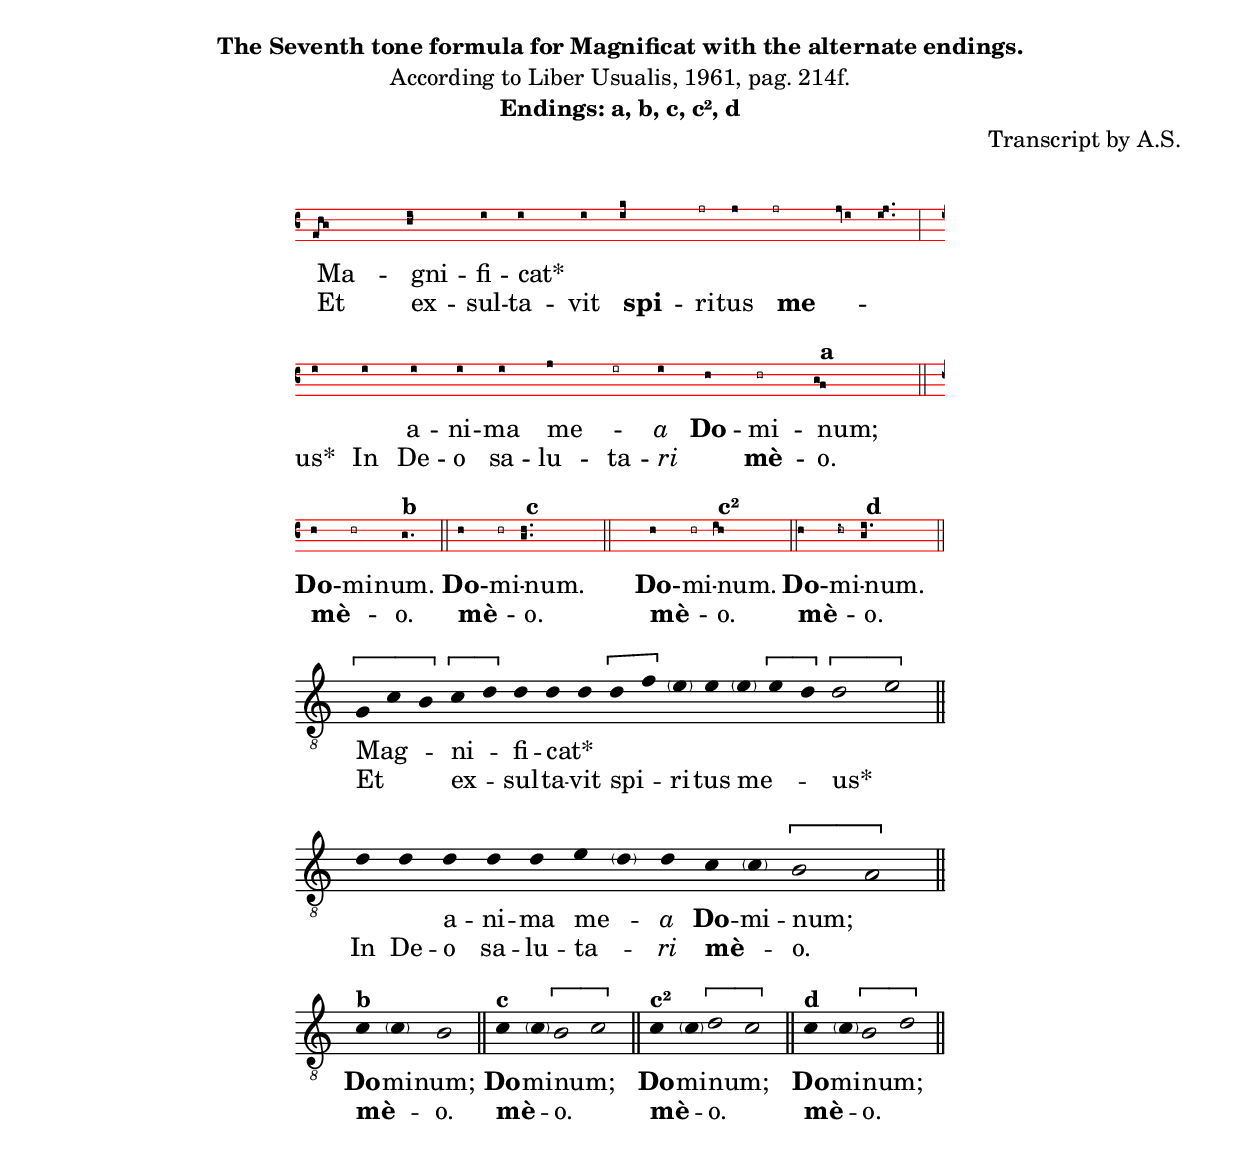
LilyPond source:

\version "2.22.0"
\include "deutsch.ly"


%
% Declare memorable shortcuts for special unicode characters
% that are used in chant notation.
%

% unicode 0132 (latin capital ligature IJ)
IJ = \lyricmode { Ĳ }
IIJ = \lyricmode { IĲ }

% unicode 0133 (latin small ligature ij)
ij = \lyricmode { ĳ }
iij = \lyricmode { iĳ }

%
% Given some music that represents lyrics, add a prefix to the first
% lyric event.
%
#(define (add-prefix-to-lyrics prefix music)
   (let ((found? #f))
     (map-some-music
      (lambda (m)
        (if found? m
            (and (music-is-of-type? m 'lyric-event)
                 (begin
                  (set! (ly:music-property m 'text)
                        (string-append prefix (ly:music-property m 'text)))
                  (set! found? #t)
                  m))))
      music)))

% Add unicode 2123 (versicle) as prefix to lyrics.
versus =
#(define-music-function (music) (ly:music?)
   (add-prefix-to-lyrics "℣" music))

% Add unicode 211F (response) as prefix to lyrics.
responsum =
#(define-music-function (music) (ly:music?)
   (add-prefix-to-lyrics "℟" music))

%
% Declare head prefix shortcuts.
%
virga =
\once \override NoteHead.virga = ##t
stropha =
\once \override NoteHead.stropha = ##t
inclinatum =
\once \override NoteHead.inclinatum = ##t
auctum =
\once \override NoteHead.auctum = ##t
descendens =
\once \override NoteHead.descendens = ##t
ascendens =
\once \override NoteHead.ascendens = ##t
pes =
\once \override NoteHead.pes-or-flexa = ##t
flexa =
\once \override NoteHead.pes-or-flexa = ##t
oriscus =
\once \override NoteHead.oriscus = ##t
quilisma =
\once \override NoteHead.quilisma = ##t
deminutum =
\once \override NoteHead.deminutum = ##t
linea =
\once \override NoteHead.linea = ##t
cavum =
\once \override NoteHead.cavum = ##t

%
% Declare divisiones shortcuts.
%
virgula = {
  \once \override BreathingSign.text = #(make-musicglyph-markup "scripts.rcomma")
  \once \override BreathingSign.font-size = #-2

  % Workaround: add padding.  Correct fix would be spacing engine handle this.
  \once \override BreathingSign.minimum-X-extent = #'(-1.0 . 0.0)
  \once \override BreathingSign.minimum-Y-extent = #'(-2.5 . 2.5)

  \breathe
}
caesura = {
  \once \override BreathingSign.text = #(make-musicglyph-markup "scripts.rvarcomma")
  \once \override BreathingSign.font-size = #-2

  % Workaround: add padding.  Correct fix would be spacing engine handle this.
  \once \override BreathingSign.minimum-X-extent = #'(-1.0 . 0.0)
  \once \override BreathingSign.minimum-Y-extent = #'(-2.5 . 2.5)

  \breathe
}
divisioMinima = {
  \once \override BreathingSign.stencil = #ly:breathing-sign::divisio-minima

  % Workaround: add padding.  Correct fix would be spacing engine handle this.
  \once \override BreathingSign.minimum-X-extent = #'(-1.0 . 0.0)
  \once \override BreathingSign.minimum-Y-extent = #'(-2.5 . 2.5)

  \breathe
}
divisioMaior = {
  \once \override BreathingSign.stencil = #ly:breathing-sign::divisio-maior
  \once \override BreathingSign.Y-offset = #0

  % Workaround: add padding.  Correct fix would be spacing engine handle this.
  \once \override BreathingSign.minimum-X-extent = #'(-1.0 . 0.0)
  \once \override BreathingSign.minimum-Y-extent = #'(-2.5 . 2.5)

  \breathe
}
divisioMaxima = {
  \once \override BreathingSign.stencil = #ly:breathing-sign::divisio-maxima
  \once \override BreathingSign.Y-offset = #0

  % Workaround: add padding.  Correct fix would be spacing engine handle this.
  \once \override BreathingSign.minimum-X-extent = #'(-1.0 . 0.0)
  \once \override BreathingSign.minimum-Y-extent = #'(-2.5 . 2.5)

  \breathe
}
finalis = {
  \once \override BreathingSign.stencil = #ly:breathing-sign::finalis
  \once \override BreathingSign.Y-offset = #0

  % Workaround: add padding.  Correct fix would be spacing engine handle this.
  \once \override BreathingSign.minimum-X-extent = #'(-1.0 . 0.0)
  \once \override BreathingSign.minimum-Y-extent = #'(-2.5 . 2.5)

  \breathe
}

%
% Declare articulation shortcuts.
%
accentus = #(make-articulation "accentus")
ictus = #(make-articulation "ictus")
semicirculus = #(make-articulation "semicirculus")
circulus = #(make-articulation "circulus")

%
% \augmentum increases the dot-count value of all note heads to which
% it is applied by one.
%
augmentum =
#(define-music-function (expr) (ly:music?)
   (shift-duration-log expr 0 1))

%
% Declare shortcut music functions for Liber Hymnarius neumes
% table (experimental).
%

#(define (make-ligature music)
   (make-music 'SequentialMusic
     'elements (append
                (cons
                 (make-music 'EventChord
                   'elements (list
                              (make-span-event 'LigatureEvent START)))
                 (ly:music-property music 'elements))
                (list
                 (make-music 'EventChord
                   'elements (list
                              (make-span-event 'LigatureEvent STOP)))))))

ligature = #(define-music-function
             (location music) (ly:music?)
             (make-ligature music))

%#(define (make-script x)
%   (make-music 'ArticulationEvent
%               'articulation-type x))
%
%#(define (add-script m x)
%   (if
%     (equal? (ly:music-property m 'name) 'EventChord)
%     (set! (ly:music-property m 'elements)
%           (cons (make-script x)
%                 (ly:music-property m 'elements))))
%   m)
%
%#(define (add-staccato m)
%   (add-script m "staccato"))
%
% % \applyMusic #(lambda (x) (music-map add-staccato x)) { c c }
%
% % \climacus { x y z ... }:
% % \[ \virga x \inclinatum y \inclinatum z ... \]
%
%#(defmacro def-climacus-function (start stop)
%  `(define-music-function (location music) (ly:music?)
%     (make-music 'SequentialMusic
%        'elements (list 'LigatureStartEvent
%                       (ly:music-deep-copy ,start)
%                        music
%                        (ly:music-deep-copy ,stop)
%                       'LigatureStopEvent))))
%climacus = #(def-climacus-function startSequentialMusic stopSequentialMusic)

%
% Declare default layout; here for Vaticana style.  In case there will
% be additional styles, we may want to create style-specific .ly files
% for inclusion (e.g. vaticana-init.ly), move the style-dependent stuff
% over there, leave the style-independent Gregorian stuff here, and let
% the style-specific file (vaticana-init.ly) include this file.  The
% user then will have to include vaticana-init.ly instead of
% gregorian.ly.
%
%{
\layout {
    indent = 0.0

    %%% TODO: should ragged-right be the default?
    %ragged-right = ##t
    ragged-last = ##t

    line-thickness = #(/ (ly:output-def-lookup $defaultpaper 'staff-space) 7.0)

    \context {
        \VaticanaStaff
         \override StaffSymbol.color = #red
         \override LedgerLineSpanner.color = #red
    }
    \context {
        \Score
        \remove "Bar_number_engraver"

        %%%
        %%% FIXME: Musicologically seen, timing should be set to #f.
        %%% Unfortunately, setting it to #f will result in no
        %%% line-breakable items being created, such that the whole
        %%% music will end up in a single line.  Therefore, we
        %%% currently set it to #t, until the ligature code is fixed
        %%% to automatically insert breakable items.
        %%%
        timing = ##t

        %%%
        %%% FIXME: Setting barAlways to #t would fix the above
        %%% "timing = ##t" problem, but, surprisingly, it increases
        %%% the space between ligatures.  Hence, we set it to #f.
        %%%
        barAlways = ##f

        \override SpacingSpanner.packed-spacing = ##t

        %%%
        %%% TODO: Play around with the following SpacingSpanner
        %%% settings to yield better spacing between ligatures.
        %%%
        %%% FIXME: setting #'spacing-increment to a small value
        %%% causes tons of "programming error: adding reverse spring,
        %%% setting to unit" messages.
        %%%
        %\override SpacingSpanner.base-shortest-duration = #(ly:make-moment 1/4)
        %\override SpacingSpanner.shortest-duration-space = #0
        %\override SpacingSpanner.average-spacing-wishes = ##f
        %\override SpacingSpanner.spacing-increment = #0.0
        %\override SpacingSpanner.uniform-stretching = ##t
    }
}
%}
%
% neumeDemoLayout defines a layout block suitable for notating pure
% Vaticana style neumes without any other notation symbols such as
% staff lines or clefs.  This layout is useful for engraving neumes
% tables, such as that one in the lilypond manual section on
% Gregorian ligatures, or for educational works.
%
neumeDemoLayout = \layout {
  interscoreline = 1
  \context {
    \Score
    \remove "Bar_number_engraver"
  }
  \context {
    \Staff
    \remove "Clef_engraver"
    \remove "Key_engraver"
    \hide StaffSymbol
    \remove "Time_signature_engraver"
    \remove "Bar_engraver"
    \override VerticalAxisGroup.staff-staff-spacing = #'()
  }
  \context {
    \Voice
    \remove "Ligature_bracket_engraver"
    \consists "Vaticana_ligature_engraver"
    \override NoteHead.style = #'vaticana.punctum
    \hide Stem
  }
}

%%% Local Variables:
%%% coding: utf-8
%%% End:

Tone-IIIE = \relative c' {
  \clef "vaticana-do2"
  \[g\melisma \pes c \flexa h\melismaEnd\] \[c\melisma \pes d\melismaEnd\] \repeat unfold 3 d
  \[d\melisma \pes f\melismaEnd\] \[\cavum e\] e
  \[\cavum e\melisma \] \[\virga e d\melismaEnd\] \[\augmentum d\melisma \augmentum e\melismaEnd\]
  \break \bar ""
  \divisioMaxima
  \repeat unfold 5 d
  e \[\cavum d\] d
  c \[\cavum c \] \[\augmentum \flexa h\melisma \augmentum a^\markup { \bold a }\melismaEnd\]
  \finalis
  \break \bar""
  c \[\cavum c\] \augmentum h^\markup \bold "b"
  \finalis
  c \[\cavum c\] \[\augmentum h\melisma \pes \augmentum c^\markup { \bold c }\melismaEnd \]
  \finalis
  s c \[\cavum c\] \[ \augmentum d\melisma \flexa \augmentum c^\markup \bold "c²"\melismaEnd\]
  \finalis
  c \[\cavum c\] \[ \augmentum h\melisma \pes \augmentum d^\markup \bold"d" \]
  \finalis

}
Magnificat_Words = \lyricmode {
  Ma -- gni -- fi -- cat* \repeat unfold 5 { _ }
  \repeat unfold 3 { _ } a -- ni -- ma me -- _ \markup { \italic a } \markup { \bold Do } --  mi -- num;
  \markup { \bold  Do } -- mi -- num.
  \markup { \bold Do } -- mi -- num.
  \markup { \bold Do } -- mi -- num.
  \markup { \bold Do } -- mi -- num.

}
Magnificat_WordsII = \lyricmode {
  Et ex -- sul -- ta -- vit \markup \bold spi --  ri -- tus  \markup \bold me --  _ us*
  In De -- o sa -- lu -- ta -- \markup { \italic ri } _ \markup { \bold mè } --  o.
  \markup { \bold mè } -- _ o.
  \markup { \bold mè } -- _ o.
  \markup { \bold mè } -- _ o.
  \markup { \bold mè } -- _ o.
}
MagnificatE_midi = \relative c' {
  \set Score.tempoHideNote =##t
  \tempo 1 = 66
  \hide Slur
  \[g( c h)\] \[c( d)\] \repeat unfold 3 d
  \[d( f)\] \parenthesize e e \parenthesize e( \[e d)\] \[d2( e)\]
  \break \bar ""
  \finalis
  \repeat unfold 5 d4
  e \parenthesize d d
  c \parenthesize c \[h2( a2)\]
  \break \bar ""
  \finalis

  c4^\markup \bold "b" \parenthesize c h2
  \finalis

  c4^\markup \bold "c" \parenthesize c \[h2( c2)\]
  \finalis

  c4^\markup \bold "c²" \parenthesize c \[d2( c2)\]
  \finalis

  c4^\markup \bold "d" \parenthesize c \[h2( d2)\]
  \finalis

}
Magnificat_MidiWords = \lyricmode {
  Mag -- ni -- fi -- cat* \repeat unfold 7 { _ } _
  a -- ni -- ma me -- _ \markup { \italic a } \markup { \bold Do } -- mi -- num;
  \markup { \bold Do } -- mi -- num;
  \markup { \bold Do } -- mi -- num;
  \markup { \bold Do } -- mi -- num;
  \markup { \bold Do } -- mi -- num;

}
Magnificat_MidiWordsII = \lyricmode {
  Et ex --  sul -- ta -- vit spi -- ri -- tus me --   us*
  In De -- o sa -- lu -- ta -- _ \markup { \italic ri } \markup { \bold mè } --  _ o.
  \markup { \bold mè } --  _ o.
  \markup { \bold mè } --  _ o.
  \markup { \bold mè } --  _ o.
  \markup { \bold mè } --  _ o.
}

\markup {
  \column {
    \fill-line { \bold "The Seventh tone formula for Magnificat with the alternate endings." }
    \fill-line { "According to Liber Usualis, 1961, pag. 214f." }
    \fill-line { \bold "Endings: a, b, c, c², d" }
    \fill-line {\null "Transcript by A.S."}
    \vspace #1.5
    \fill-line {
      \score {
        <<
          \new VaticanaVoice = "cantus" {

            \Tone-IIIE
          }
          \new Lyrics \lyricsto "cantus" {
            \Magnificat_Words
          }
          \new Lyrics \lyricsto "cantus" {
            \Magnificat_WordsII
          }
        >>

        \layout {
          indent = 0.0
          line-width = #'110
          ragged-last = ##f

          %%% TODO: should ragged-right be the default?
          %ragged-right = ##t

          line-thickness = #(/ (ly:output-def-lookup $defaultpaper 'staff-space) 7.0)

          \context {
            \VaticanaStaff
            \override StaffSymbol.color = #red
            \override LedgerLineSpanner.color = #red
          }
          \context {
            \Score
            \remove "Bar_number_engraver"

            %%%
            %%% FIXME: Musicologically seen, timing should be set to #f.
            %%% Unfortunately, setting it to #f will result in no
            %%% line-breakable items being created, such that the whole
            %%% music will end up in a single line.  Therefore, we
            %%% currently set it to #t, until the ligature code is fixed
            %%% to automatically insert breakable items.
            %%%
            timing = ##t

            %%%
            %%% FIXME: Setting barAlways to #t would fix the above
            %%% "timing = ##t" problem, but, surprisingly, it increases
            %%% the space between ligatures.  Hence, we set it to #f.
            %%%
            barAlways = ##f

            \override SpacingSpanner.packed-spacing = ##t

            %%%
            %%% TODO: Play around with the following SpacingSpanner
            %%% settings to yield better spacing between ligatures.
            %%%
            %%% FIXME: setting #'spacing-increment to a small value
            %%% causes tons of "programming error: adding reverse spring,
            %%% setting to unit" messages.
            %%%
            %\override SpacingSpanner.base-shortest-duration = #(ly:make-moment 1/4)
            %\override SpacingSpanner.shortest-duration-space = #0
            %\override SpacingSpanner.average-spacing-wishes = ##f
            %\override SpacingSpanner.spacing-increment = #0.0
            %\override SpacingSpanner.uniform-stretching = ##t
          }

        }
      }
    }
    \vspace #1.0
    \fill-line {
      \score {
        \new Staff <<
          \clef "G_8"
          \new Voice = "melody" \MagnificatE_midi
          \new Lyrics = "one" \lyricsto melody \Magnificat_MidiWords
          \new Lyrics = "one" \lyricsto melody \Magnificat_MidiWordsII
        >>
        \layout {
          indent = 0.0
          line-width = #'110
          ragged-last = ##f
          \context {
            \Score
            \remove "Bar_number_engraver"
          }
          \context {
            \Staff
            \remove "Time_signature_engraver"
            \remove "Bar_engraver"
          }
          \context {
            \Voice
            \remove "Stem_engraver"
          }
        }
      }
    }
    \vspace #1.0
  }
}
\markup {
  \fill-line {
    \column {
      %\line { Magnificat anima mea Dominum; }
      %\line { Et exultavit spiritus meus }
      %\line {  in Deo salutari meo,  }
      \line { \bold "3." Quia respéxit humilitátem \concat { an \bold cil lae } \concat { \bold sú ae;* } }
      \line { \hspace #'3  ecce enim ex hoc beátam me dicent ómnes \concat {  gene \bold ra ti \bold ó nes. } }
      \line { \bold "4."Quia fécit mihi \concat { \bold mág na }  qui \concat { \bold pó tens } est,* }
      \line { \hspace #'3   et sánctum  \concat {  \bold nó men } \concat { \bold é jus, } }
      \line { \bold "5." Et misericórdia éjus a progénie  \bold in \concat { pro \bold gé nies* } }
      \line { \hspace #'3 \concat { ti \bold mén tibus } \concat { \bold é um. } }
      \line { \bold "6." Fécit poténtiam in \concat { \bold brá chio }  \concat { \bold sú o;* } }
      \line { \hspace #'3  Dispérsit supérbos ménte  \concat { \bold cór dis  } \concat { \bold sú i. } }
      \line { \bold "7."  Depósuit \concat { po \bold tén tes }  de \concat { \bold sé de,* } }
      \line { \hspace #'3   et \concat { exal \bold tá vit } \concat { \bold hú miles. } }
      \line { \bold "8." Esuriéntes \concat { im \bold plé vit }  \concat { \bold bó nis,* } }
      \line {  \hspace #'3  et dívites \concat { di \bold mí sit } \concat { \italic in \bold á nes. } }
      \line { \bold "9." Suscépit Israel, \concat { \bold  pú erum } \concat { \bold sú um,* } }
      \line { \hspace #'3   recordátus \concat { miseri \bold cór diae } \concat { \bold sú ae, } }
      \line { \bold "10." Sicut locútus est  ad \concat { \bold pát res } \concat { \bold nó stros,* } }
      \line {  \hspace #'3  Abraham et sémini \concat { \bold é jus } in \concat { \bold saé cula. } }
      \line { \bold "11." Glória \concat { \bold Pát ri, } et \concat { \bold Fíli o,* } }
      \line { \hspace #'3   et \concat { Spi \bold rí tui } \concat { \bold Sánc to, } }
      \line { \bold "12." Sicut érat in princípio, \italic et \bold núnc, et \concat { \bold sém per:* } }
      \line { \hspace #'3 et in Saécula \concat { \bold sae  culórum. } \concat { \bold  A men. } }
    }
  }
}

